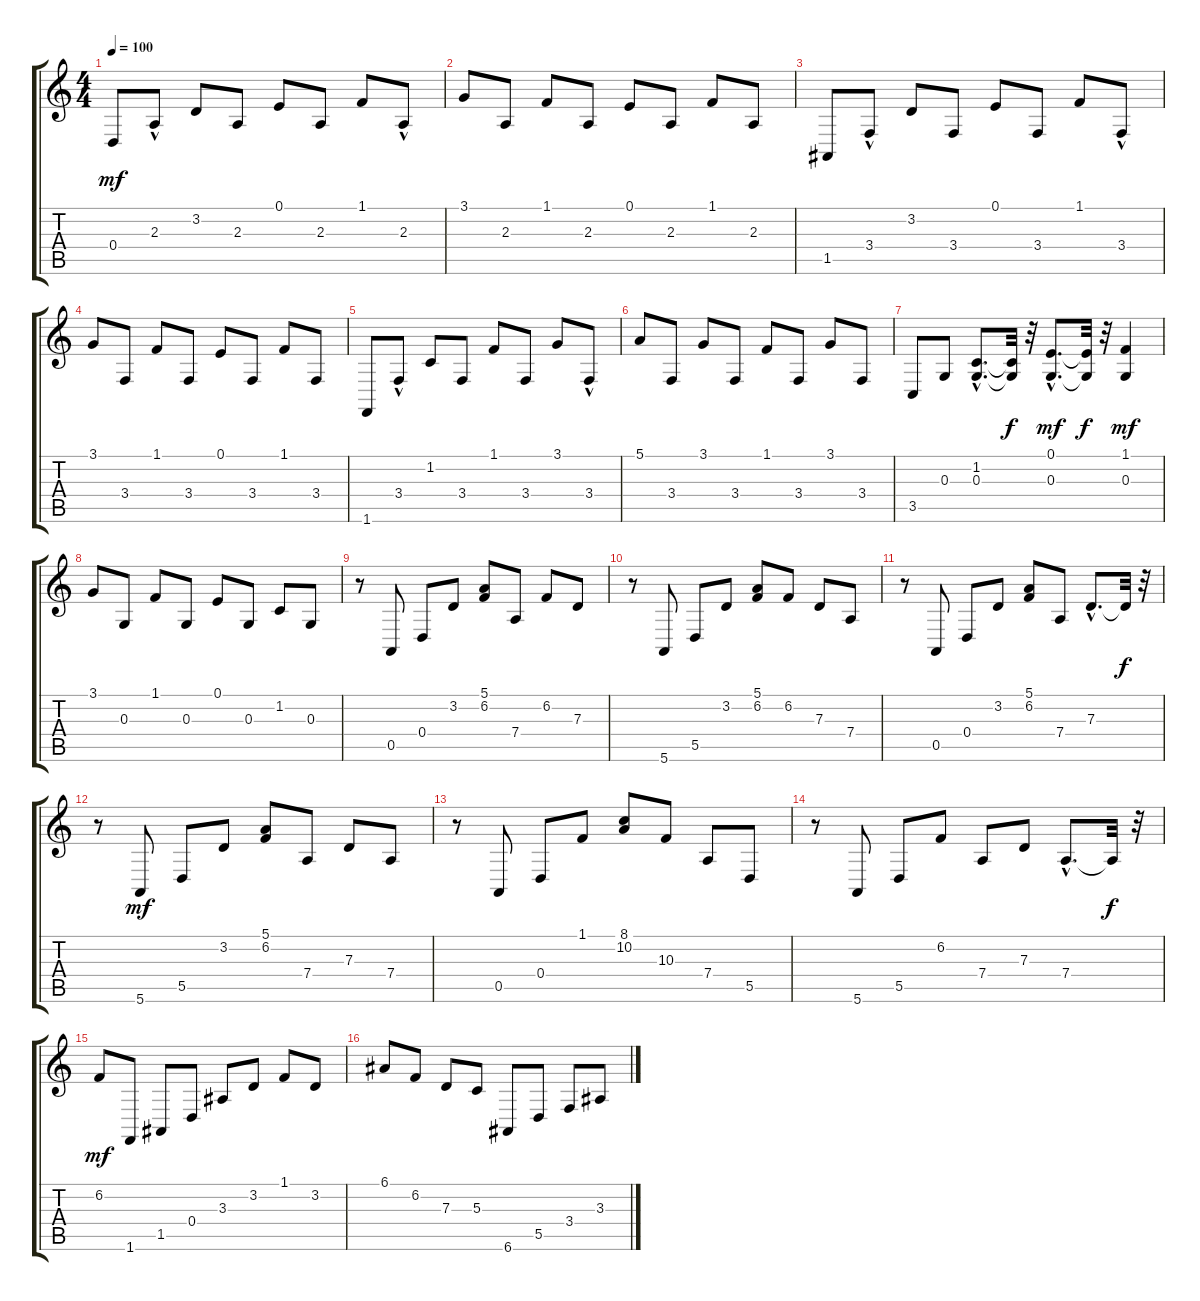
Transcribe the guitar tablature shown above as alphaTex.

\track "" {instrument acousticgrandpiano}
\staff {score tabs}
\tuning (E4 B3 G3 D3 A2 E2) {hide}
\ts (4 4)
\tempo 100
\clef g2
\ks c
0.4.8{dy mf} 2.3{hac}.8 3.2.8 2.3.8 0.1.8 2.3.8 1.1.8 2.3{hac}.8 |
3.1.8 2.3.8 1.1.8 2.3.8 0.1.8 2.3.8 1.1.8 2.3.8 |
1.5.8 3.4{hac}.8 3.2.8 3.4.8 0.1.8 3.4.8 1.1.8 3.4{hac}.8 |
3.1.8 3.4.8 1.1.8 3.4.8 0.1.8 3.4.8 1.1.8 3.4.8 |
1.6.8 3.4{hac}.8 1.2.8 3.4.8 1.1.8 3.4.8 3.1.8 3.4{hac}.8 |
5.1.8 3.4.8 3.1.8 3.4.8 1.1.8 3.4.8 3.1.8 3.4.8 |
3.5.8 0.3.8 (1.2{hac} 0.3{hac}).8{d} (1.2{t} 0.3{t}).32{dy f} r.32 (0.1{hac} 0.3{hac}).8{d dy mf} (0.1{t} 0.3{t}).32{dy f} r.32 (1.1 0.3).4{dy mf} |
3.1.8 0.3.8 1.1.8 0.3.8 0.1.8 0.3.8 1.2.8 0.3.8 |
r.8 0.5.8 0.4.8 3.2.8 (5.1 6.2).8 7.4.8 6.2.8 7.3.8 |
r.8 5.6.8 5.5.8 3.2.8 (5.1 6.2).8 6.2.8 7.3.8 7.4.8 |
r.8 0.5.8 0.4.8 3.2.8 (5.1 6.2).8 7.4.8 7.3{hac}.8{d} 7.3{t}.32{dy f} r.32 |
r.8 5.6.8{dy mf} 5.5.8 3.2.8 (5.1 6.2).8 7.4.8 7.3.8 7.4.8 |
r.8 0.5.8 0.4.8 1.1.8 (8.1 10.2).8 10.3.8 7.4.8 5.5.8 |
r.8 5.6.8 5.5.8 6.2.8 7.4.8 7.3.8 7.4{hac}.8{d} 7.4{t}.32{dy f} r.32 |
6.2.8{dy mf} 1.6.8 1.5.8 0.4.8 3.3.8 3.2.8 1.1.8 3.2.8 |
6.1.8 6.2.8 7.3.8 5.3.8 6.6.8 5.5.8 3.4.8 3.3.8
